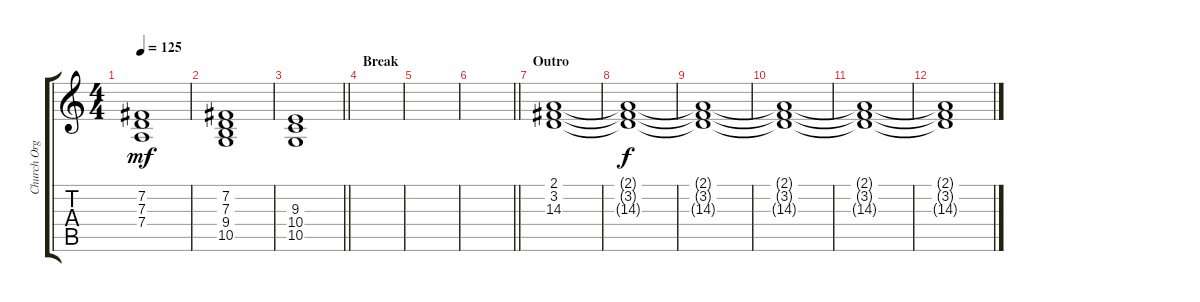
\track ("Church Organ" "Church Org") {instrument churchorgan}
\staff {score tabs}
\tuning (E4 B3 G3 D3 A2 E2) {hide}
\ts (4 4)
\tempo 125
\clef g2
\ks c
(7.2 7.3 7.4).1{dy mf} |
(7.2 7.3 9.4 10.5).1 |
\barLineRight lightlight
(9.3 10.4 10.5).1 |
\section ("" "Break")
|
|
\barLineRight lightlight
|
\section ("" "Outro")
(2.1 3.2 14.3).1{volume 13} |
(2.1{t} 3.2{t} 14.3{t}).1{dy f} |
(2.1{t} 3.2{t} 14.3{t}).1 |
(2.1{t} 3.2{t} 14.3{t}).1 |
(2.1{t} 3.2{t} 14.3{t}).1 |
(2.1{t} 3.2{t} 14.3{t}).1
